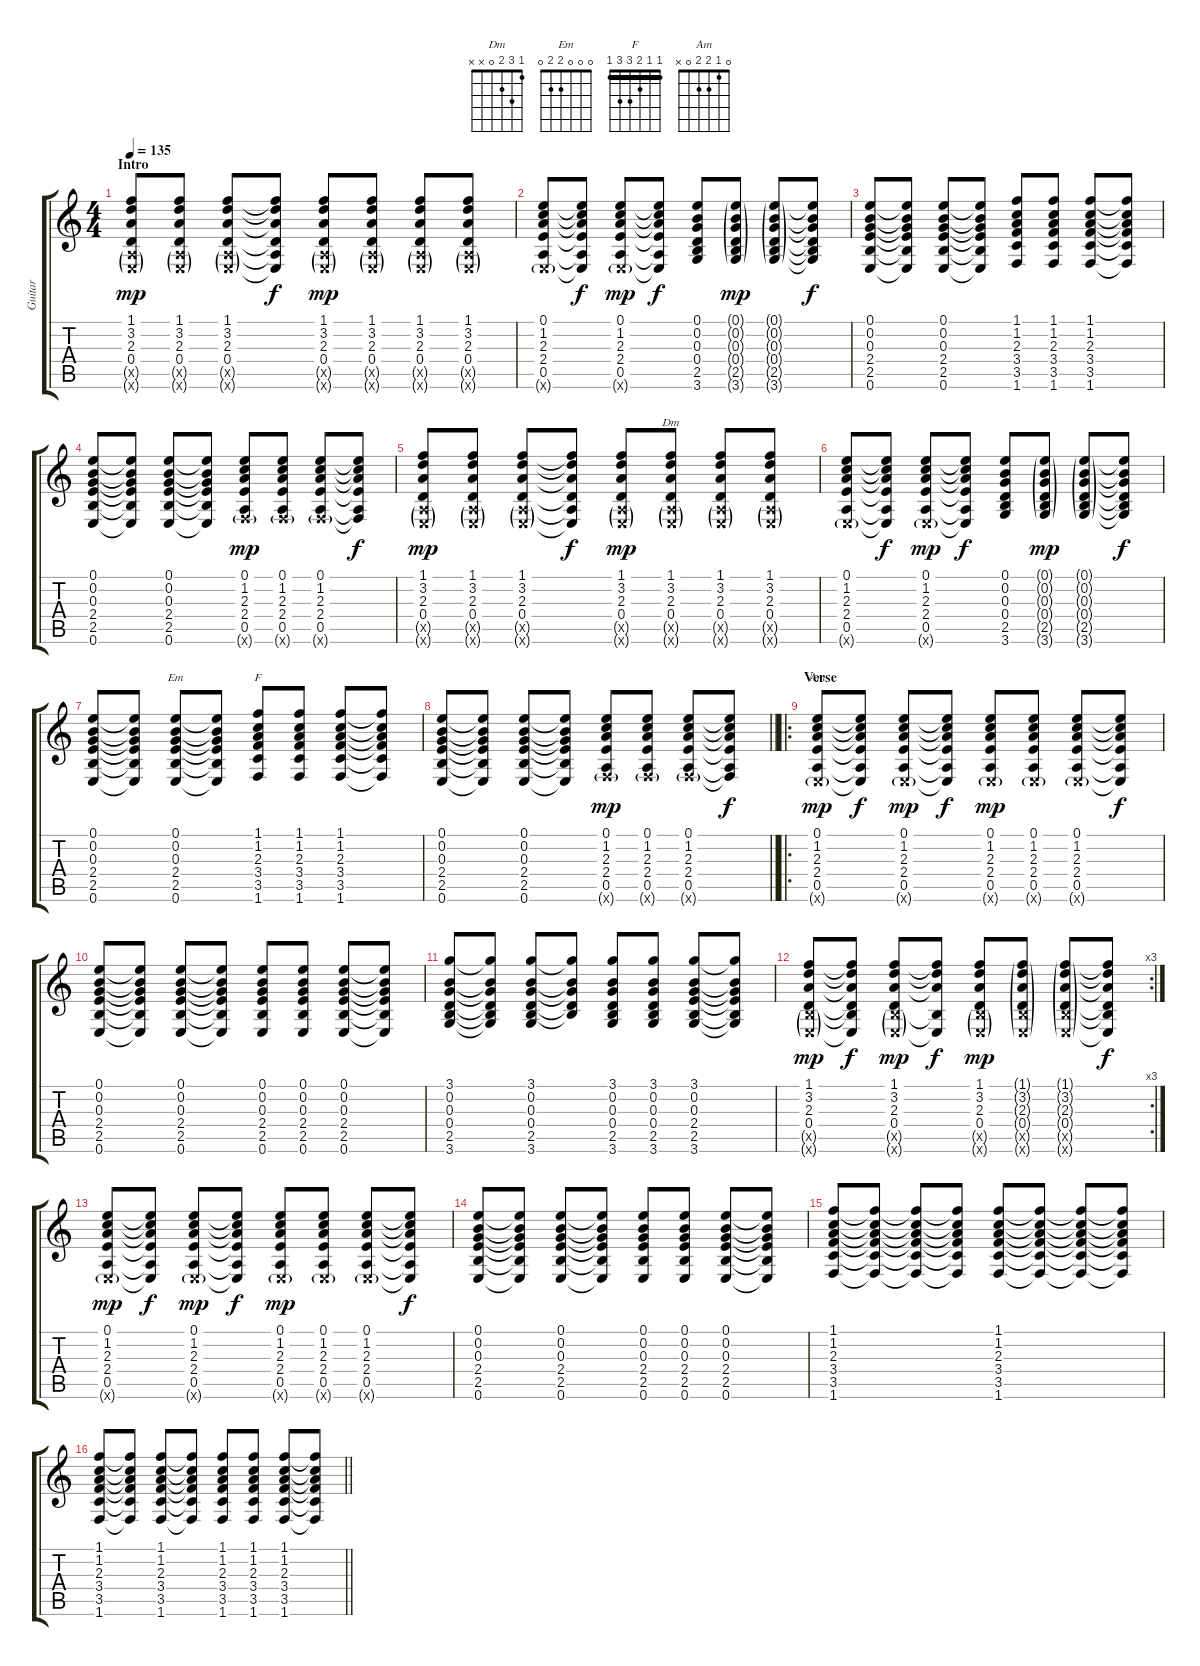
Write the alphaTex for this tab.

\track ("Guitar" "Guitar") {instrument electricguitarclean}
\staff {score tabs}
\tuning (E4 B3 G3 D3 A2 E2) {hide}
\chord ("Dm" 1 3 2 0 x x)
\chord ("Em" 0 0 0 2 2 0)
\chord ("F" 1 1 2 3 3 1) {barre 1}
\chord ("Am" 0 1 2 2 0 x)
\ts (4 4)
\section ("" "Intro")
\tempo 135
\clef g2
\ks c
(1.1 3.2 2.3 0.4 0.5{g x} 0.6{g x}).8{dy mp instrument electricguitarclean} (1.1 3.2 2.3 0.4 0.5{g x} 0.6{g x}).8 (1.1 3.2 2.3 0.4 0.5{g x} 0.6{g x}).8 (1.1{t} 3.2{t} 2.3{t} 0.4{t} 0.5{t} 0.6{t}).8{dy f} (1.1 3.2 2.3 0.4 0.5{g x} 0.6{g x}).8{dy mp} (1.1 3.2 2.3 0.4 0.5{g x} 0.6{g x}).8 (1.1 3.2 2.3 0.4 0.5{g x} 0.6{g x}).8 (1.1 3.2 2.3 0.4 0.5{g x} 0.6{g x}).8 |
(0.1 1.2 2.3 2.4 0.5 0.6{g x}).8 (0.1{t} 1.2{t} 2.3{t} 2.4{t} 0.5{t} 0.6{t}).8{dy f} (0.1 1.2 2.3 2.4 0.5 0.6{g x}).8{dy mp} (0.1{t} 1.2{t} 2.3{t} 2.4{t} 0.5{t} 0.6{t}).8{dy f} (0.1 0.2 0.3 0.4 2.5 3.6).8 (0.1{g} 0.2{g} 0.3{g} 0.4{g} 2.5{g} 3.6{g}).8{dy mp} (0.1{g} 0.2{g} 0.3{g} 0.4{g} 2.5{g} 3.6{g}).8 (0.1{t} 0.2{t} 0.3{t} 0.4{t} 2.5{t} 3.6{t}).8{dy f} |
(0.1 0.2 0.3 2.4 2.5 0.6).8 (0.1{t} 0.2{t} 0.3{t} 2.4{t} 2.5{t} 0.6{t}).8 (0.1 0.2 0.3 2.4 2.5 0.6).8 (0.1{t} 0.2{t} 0.3{t} 2.4{t} 2.5{t} 0.6{t}).8 (1.1 1.2 2.3 3.4 3.5 1.6).8 (1.1 1.2 2.3 3.4 3.5 1.6).8 (1.1 1.2 2.3 3.4 3.5 1.6).8 (1.1{t} 1.2{t} 2.3{t} 3.4{t} 3.5{t} 1.6{t}).8 |
(0.1 0.2 0.3 2.4 2.5 0.6).8 (0.1{t} 0.2{t} 0.3{t} 2.4{t} 2.5{t} 0.6{t}).8 (0.1 0.2 0.3 2.4 2.5 0.6).8 (0.1{t} 0.2{t} 0.3{t} 2.4{t} 2.5{t} 0.6{t}).8 (0.1 1.2 2.3 2.4 0.5 1.6{g x}).8{dy mp} (0.1 1.2 2.3 2.4 0.5 1.6{g x}).8 (0.1 1.2 2.3 2.4 0.5 1.6{g x}).8 (0.1{t} 1.2{t} 2.3{t} 2.4{t} 0.5{t} 1.6{t}).8{dy f} |
(1.1 3.2 2.3 0.4 0.5{g x} 0.6{g x}).8{dy mp} (1.1 3.2 2.3 0.4 0.5{g x} 0.6{g x}).8 (1.1 3.2 2.3 0.4 0.5{g x} 0.6{g x}).8 (1.1{t} 3.2{t} 2.3{t} 0.4{t} 0.5{t} 0.6{t}).8{dy f} (1.1 3.2 2.3 0.4 0.5{g x} 0.6{g x}).8{dy mp} (1.1 3.2 2.3 0.4 0.5{g x} 0.6{g x}).8{ch "Dm"} (1.1 3.2 2.3 0.4 0.5{g x} 0.6{g x}).8 (1.1 3.2 2.3 0.4 0.5{g x} 0.6{g x}).8 |
(0.1 1.2 2.3 2.4 0.5 0.6{g x}).8 (0.1{t} 1.2{t} 2.3{t} 2.4{t} 0.5{t} 0.6{t}).8{dy f} (0.1 1.2 2.3 2.4 0.5 0.6{g x}).8{dy mp} (0.1{t} 1.2{t} 2.3{t} 2.4{t} 0.5{t} 0.6{t}).8{dy f} (0.1 0.2 0.3 0.4 2.5 3.6).8 (0.1{g} 0.2{g} 0.3{g} 0.4{g} 2.5{g} 3.6{g}).8{dy mp} (0.1{g} 0.2{g} 0.3{g} 0.4{g} 2.5{g} 3.6{g}).8 (0.1{t} 0.2{t} 0.3{t} 0.4{t} 2.5{t} 3.6{t}).8{dy f} |
(0.1 0.2 0.3 2.4 2.5 0.6).8 (0.1{t} 0.2{t} 0.3{t} 2.4{t} 2.5{t} 0.6{t}).8 (0.1 0.2 0.3 2.4 2.5 0.6).8{ch "Em"} (0.1{t} 0.2{t} 0.3{t} 2.4{t} 2.5{t} 0.6{t}).8 (1.1 1.2 2.3 3.4 3.5 1.6).8{ch "F"} (1.1 1.2 2.3 3.4 3.5 1.6).8 (1.1 1.2 2.3 3.4 3.5 1.6).8 (1.1{t} 1.2{t} 2.3{t} 3.4{t} 3.5{t} 1.6{t}).8 |
\barLineRight lightlight
(0.1 0.2 0.3 2.4 2.5 0.6).8 (0.1{t} 0.2{t} 0.3{t} 2.4{t} 2.5{t} 0.6{t}).8 (0.1 0.2 0.3 2.4 2.5 0.6).8 (0.1{t} 0.2{t} 0.3{t} 2.4{t} 2.5{t} 0.6{t}).8 (0.1 1.2 2.3 2.4 0.5 1.6{g x}).8{dy mp} (0.1 1.2 2.3 2.4 0.5 1.6{g x}).8 (0.1 1.2 2.3 2.4 0.5 1.6{g x}).8 (0.1{t} 1.2{t} 2.3{t} 2.4{t} 0.5{t} 1.6{t}).8{dy f} |
\ro
\section ("" "Verse")
(0.1 1.2 2.3 2.4 0.5 0.6{g x}).8{ch "Am" dy mp} (0.1{t} 1.2{t} 2.3{t} 2.4{t} 0.5{t} 0.6{t}).8{dy f} (0.1 1.2 2.3 2.4 0.5 0.6{g x}).8{dy mp} (0.1{t} 1.2{t} 2.3{t} 2.4{t} 0.5{t} 0.6{t}).8{dy f} (0.1 1.2 2.3 2.4 0.5 0.6{g x}).8{dy mp} (0.1 1.2 2.3 2.4 0.5 0.6{g x}).8 (0.1 1.2 2.3 2.4 0.5 0.6{g x}).8 (0.1{t} 1.2{t} 2.3{t} 2.4{t} 0.5{t} 0.6{t}).8{dy f} |
(0.1 0.2 0.3 2.4 2.5 0.6).8 (0.1{t} 0.2{t} 0.3{t} 2.4{t} 2.5{t} 0.6{t}).8 (0.1 0.2 0.3 2.4 2.5 0.6).8 (0.1{t} 0.2{t} 0.3{t} 2.4{t} 2.5{t} 0.6{t}).8 (0.1 0.2 0.3 2.4 2.5 0.6).8 (0.1 0.2 0.3 2.4 2.5 0.6).8 (0.1 0.2 0.3 2.4 2.5 0.6).8 (0.1{t} 0.2{t} 0.3{t} 2.4{t} 2.5{t} 0.6{t}).8 |
(3.1 0.2 0.3 0.4 2.5 3.6).8 (3.1{t} 0.2{t} 0.3{t} 0.4{t} 2.5{t} 3.6{t}).8 (3.1 0.2 0.3 0.4 2.5 3.6).8 (3.1{t} 0.2{t} 0.3{t} 0.4{t} 2.5{t}).8 (3.1 0.2 0.3 0.4 2.5 3.6).8 (3.1 0.2 0.3 0.4 2.5 3.6).8 (3.1 0.2 0.3 2.4 2.5 3.6).8 (3.1{t} 0.2{t} 0.3{t} 2.4{t} 2.5{t} 3.6{t}).8 |
\rc 3
(1.1 3.2 2.3 0.4 2.5{g x} 0.6{g x}).8{dy mp} (1.1{t} 3.2{t} 2.3{t} 0.4{t} 2.5{t} 0.6{t}).8{dy f} (1.1 3.2 2.3 0.4 2.5{g x} 0.6{g x}).8{dy mp} (1.1{t} 3.2{t} 2.3{t} 2.5{t} 0.6{t}).8{dy f} (1.1 3.2 2.3 0.4 2.5{g x} 0.6{g x}).8{dy mp} (1.1{g} 3.2{g} 2.3{g} 0.4{g} 2.5{g x} 0.6{g x}).8 (1.1{g} 3.2{g} 2.3{g} 0.4{g} 2.5{g x} 0.6{g x}).8 (1.1{t} 3.2{t} 2.3{t} 0.4{t} 2.5{t} 0.6{t}).8{dy f} |
(0.1 1.2 2.3 2.4 0.5 0.6{g x}).8{dy mp} (0.1{t} 1.2{t} 2.3{t} 2.4{t} 0.5{t} 0.6{t}).8{dy f} (0.1 1.2 2.3 2.4 0.5 0.6{g x}).8{dy mp} (0.1{t} 1.2{t} 2.3{t} 2.4{t} 0.5{t} 0.6{t}).8{dy f} (0.1 1.2 2.3 2.4 0.5 0.6{g x}).8{dy mp} (0.1 1.2 2.3 2.4 0.5 0.6{g x}).8 (0.1 1.2 2.3 2.4 0.5 0.6{g x}).8 (0.1{t} 1.2{t} 2.3{t} 2.4{t} 0.5{t} 0.6{t}).8{dy f} |
(0.1 0.2 0.3 2.4 2.5 0.6).8 (0.1{t} 0.2{t} 0.3{t} 2.4{t} 2.5{t} 0.6{t}).8 (0.1 0.2 0.3 2.4 2.5 0.6).8 (0.1{t} 0.2{t} 0.3{t} 2.4{t} 2.5{t} 0.6{t}).8 (0.1 0.2 0.3 2.4 2.5 0.6).8 (0.1 0.2 0.3 2.4 2.5 0.6).8 (0.1 0.2 0.3 2.4 2.5 0.6).8 (0.1{t} 0.2{t} 0.3{t} 2.4{t} 2.5{t} 0.6{t}).8 |
(1.1 1.2 2.3 3.4 3.5 1.6).8 (1.1{t} 1.2{t} 2.3{t} 3.4{t} 3.5{t} 1.6{t}).8 (1.1{t} 1.2{t} 2.3{t} 3.4{t} 3.5{t} 1.6{t}).8 (1.1{t} 1.2{t} 2.3{t} 3.4{t} 3.5{t} 1.6{t}).8 (1.1 1.2 2.3 3.4 3.5 1.6).8 (1.1{t} 1.2{t} 2.3{t} 3.4{t} 3.5{t} 1.6{t}).8 (1.1{t} 1.2{t} 2.3{t} 3.4{t} 3.5{t} 1.6{t}).8 (1.1{t} 1.2{t} 2.3{t} 3.4{t} 3.5{t} 1.6{t}).8 |
\barLineRight lightlight
(1.1 1.2 2.3 3.4 3.5 1.6).8 (1.1{t} 1.2{t} 2.3{t} 3.4{t} 3.5{t} 1.6{t}).8 (1.1 1.2 2.3 3.4 3.5 1.6).8 (1.1{t} 1.2{t} 2.3{t} 3.4{t} 3.5{t} 1.6{t}).8 (1.1 1.2 2.3 3.4 3.5 1.6).8 (1.1 1.2 2.3 3.4 3.5 1.6).8 (1.1 1.2 2.3 3.4 3.5 1.6).8 (1.1{t} 1.2{t} 2.3{t} 3.4{t} 3.5{t} 1.6{t}).8
